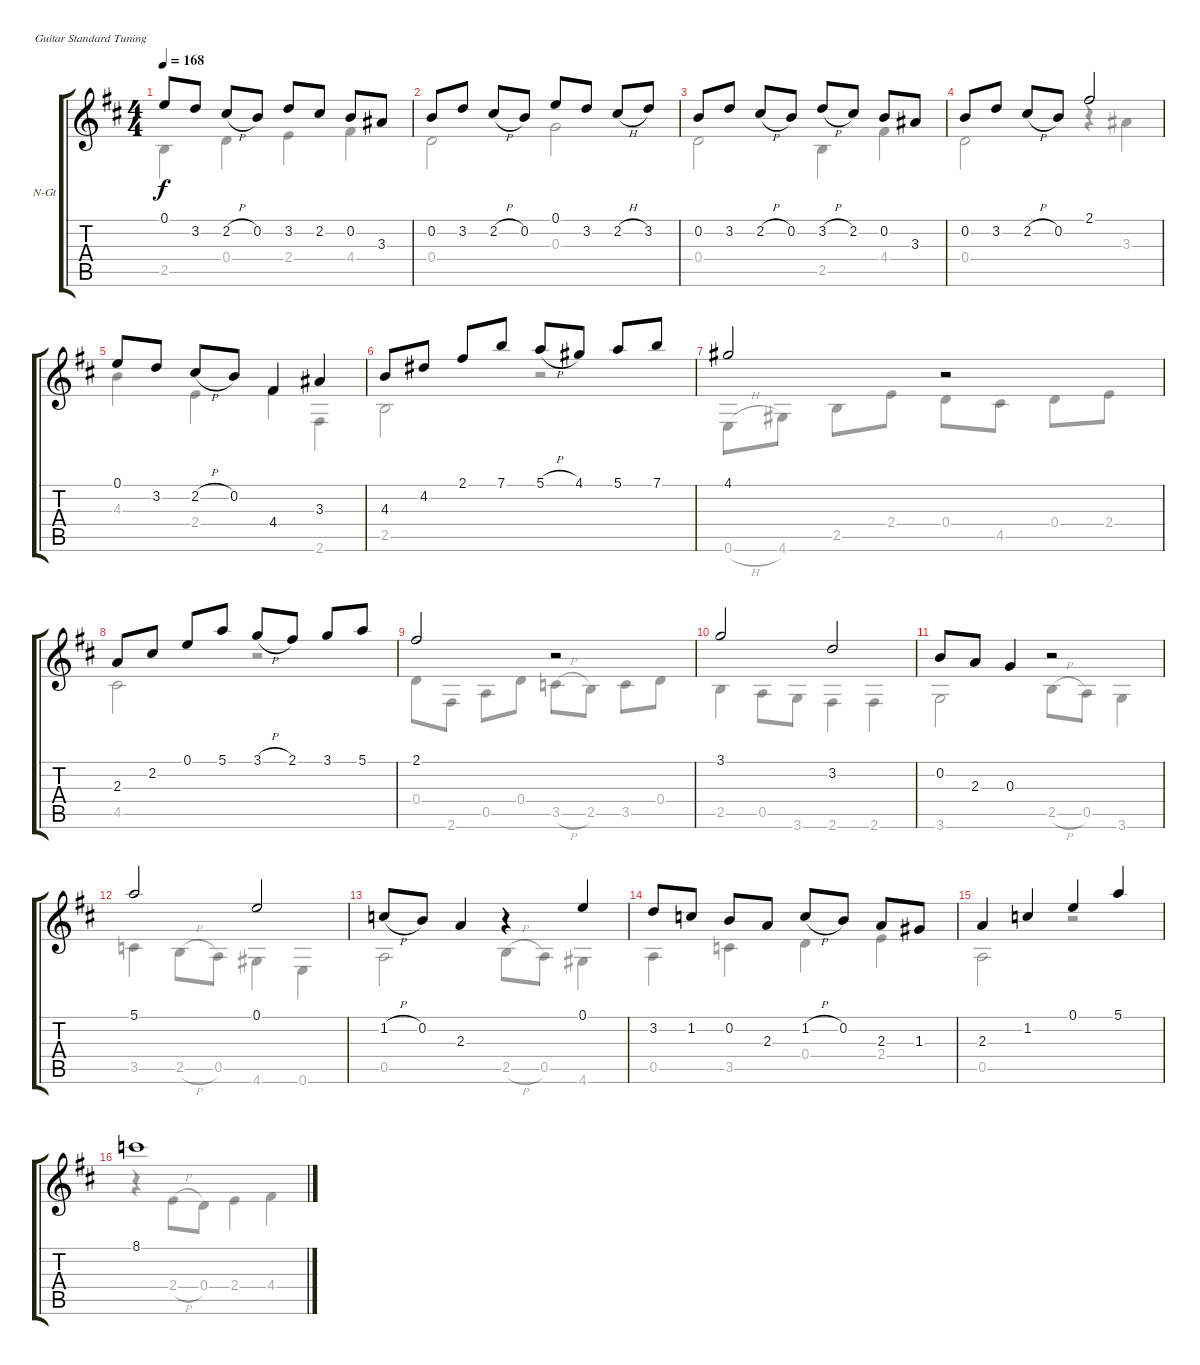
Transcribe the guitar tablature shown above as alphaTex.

\bracketExtendMode groupsimilarinstruments
\firstSystemTrackNameOrientation horizontal
\otherSystemsTrackNameOrientation horizontal
\track ("Guitar" "N-Gt") {instrument acousticguitarnylon}
\staff {score tabs}
\tuning (E4 B3 G3 D3 A2 E2)
\voice
\ts (4 4)
\tempo 168
\clef g2
\ks d
0.1.8{dy f} 3.2.8 2.2{h}.8 0.2.8 3.2.8 2.2.8 0.2.8 3.3.8 |
0.2.8 3.2.8 2.2{h}.8 0.2.8 0.1.8 3.2.8 2.2{h}.8 3.2.8 |
0.2.8 3.2.8 2.2{h}.8 0.2.8 3.2{h}.8 2.2.8 0.2.8 3.3.8 |
0.2.8 3.2.8 2.2{h}.8 0.2.8 2.1.2 |
0.1.8 3.2.8 2.2{h}.8 0.2.8 4.4.4 3.3.4 |
4.3.8 4.2.8 2.1.8 7.1.8 5.1{h}.8 4.1.8 5.1.8 7.1.8 |
4.1.2 r.2 |
2.3.8 2.2.8 0.1.8 5.1.8 3.1{h}.8 2.1.8 3.1.8 5.1.8 |
2.1.2 r.2 |
3.1.2 3.2.2 |
0.2.8 2.3.8 0.3.4 r.2 |
5.1.2 0.1.2 |
1.2{h}.8 0.2.8 2.3.4 r.4 0.1.4 |
3.2.8 1.2.8 0.2.8 2.3.8 1.2{h}.8 0.2.8 2.3.8 1.3.8 |
2.3.4 1.2.4 0.1.4 5.1.4 |
8.1.1
\voice
\clef g2
\ottava regular
\simile none
\ks d
2.5.4{dy f} 0.4.4 2.4.4 4.4.4 |
0.4.2 0.3.2 |
0.4.2 2.5.4 4.4.4 |
0.4.2 r.4 3.3.4 |
4.3.4 2.4.4 4.4.4 2.6.4 |
2.5.2 r.2 |
0.6{h}.8 4.6.8 2.5.8 2.4.8 0.4.8 4.5.8 0.4.8 2.4.8 |
4.5.2 r.2 |
0.4.8 2.6.8 0.5.8 0.4.8 3.5{h}.8 2.5.8 3.5.8 0.4.8 |
2.5.4 0.5.8 3.6.8 2.6.4 2.6.4 |
3.6.2 2.5{h}.8 0.5.8 3.6.4 |
3.5.4 2.5{h}.8 0.5.8 4.6.4 0.6.4 |
0.5.2 2.5{h}.8 0.5.8 4.6.4 |
0.5.4 3.5.4 0.4.4 2.4.4 |
0.5.2 r.2 |
r.4 2.4{h}.8 0.4.8 2.4.4 4.4.4
